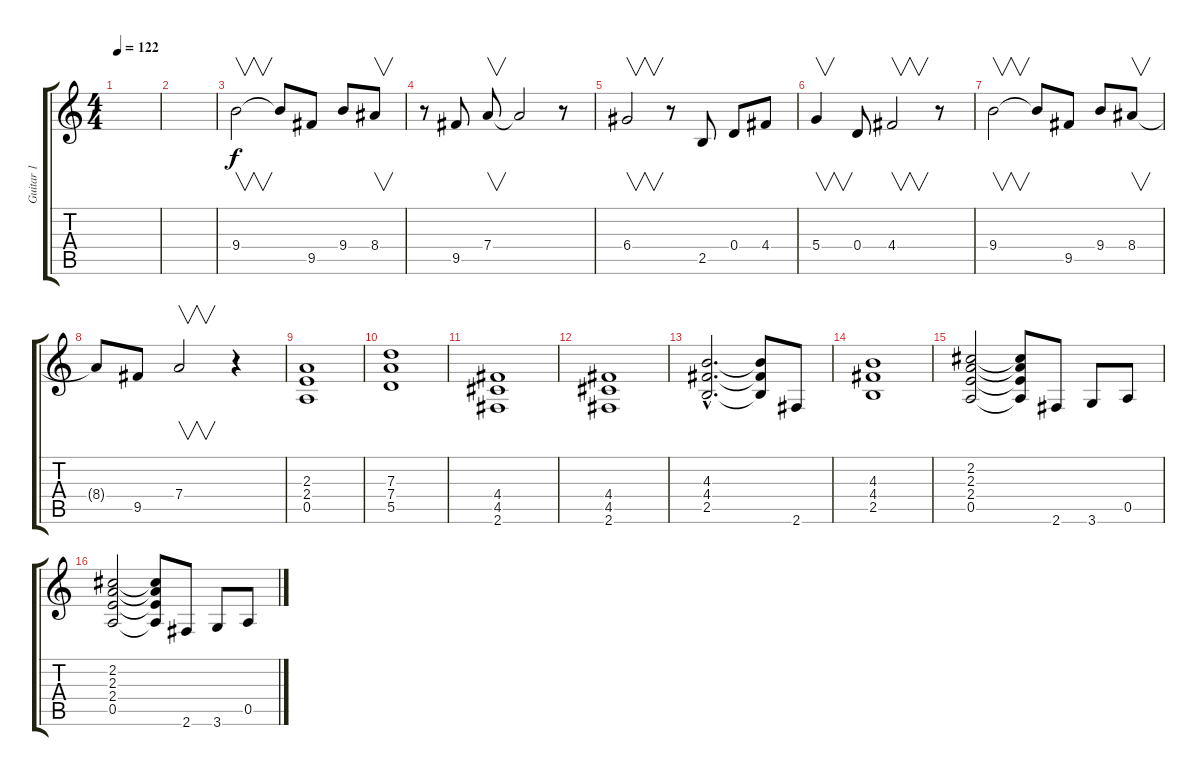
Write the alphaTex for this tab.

\track ("Guitar 1" "Guitar 1") {instrument distortionguitar}
\staff {score tabs}
\tuning (E4 B3 G3 D3 A2 E2) {hide}
\ts (4 4)
\tempo 122
\clef g2
\ks c
|
|
9.4.2{v} 9.4{t}.8 9.5.8 9.4.8 8.4.8{v} |
r.8 9.5.8 7.4.8{v} 7.4{t}.2 r.8 |
6.4.2{v} r.8 2.5.8 0.4.8 4.4.8 |
5.4.4{v} 0.4.8 4.4.2{v} r.8 |
9.4.2{v} 9.4{t}.8 9.5.8 9.4.8 8.4.8{v} |
8.4{t}.8 9.5.8 7.4.2{v} r.4 |
(2.3 2.4 0.5).1 |
(7.3 7.4 5.5).1 |
(4.4 4.5 2.6).1 |
(4.4 4.5 2.6).1 |
(4.3{hac} 4.4{hac} 2.5{hac}).2{d} (4.3{t} 4.4{t} 2.5{t}).8 2.6.8 |
(4.3 4.4 2.5).1 |
(2.2 2.3 2.4 0.5).2 (2.2{t} 2.3{t} 2.4{t} 0.5{t}).8 2.6.8 3.6.8 0.5.8 |
(2.2 2.3 2.4 0.5).2 (2.2{t} 2.3{t} 2.4{t} 0.5{t}).8 2.6.8 3.6.8 0.5.8
